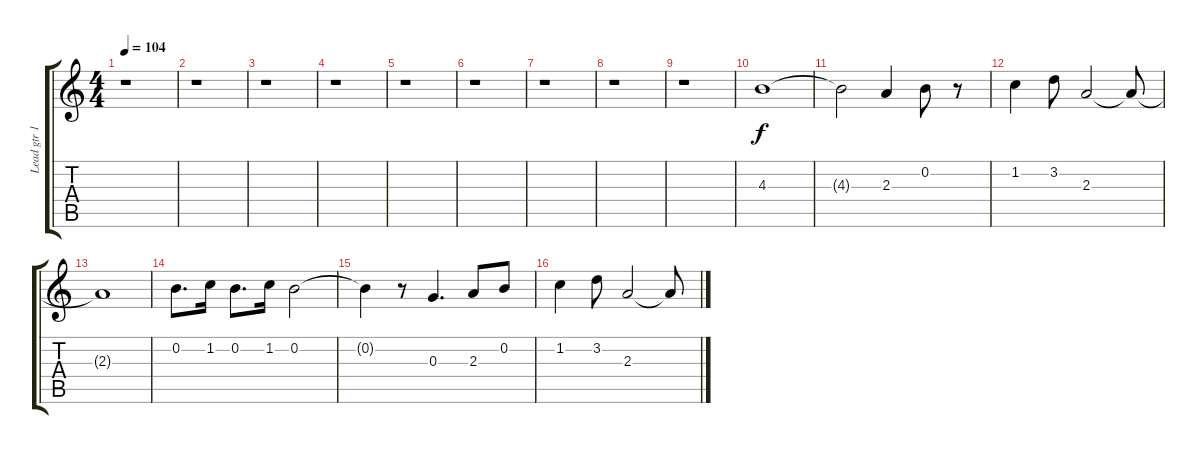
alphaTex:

\track ("Lead gtr 1" "Lead gtr 1") {instrument electricguitarjazz}
\staff {score tabs}
\tuning (E4 B3 G3 D3 A2 E2) {hide}
\ts (4 4)
\tempo 104
\clef g2
\ks c
r.1{dy f} |
r.1 |
r.1 |
r.1 |
r.1 |
r.1 |
r.1 |
r.1 |
r.1 |
4.3.1 |
4.3{t}.2 2.3.4 0.2.8 r.8 |
1.2.4 3.2.8 2.3.2 2.3{t}.8 |
2.3{t}.1 |
0.2.8{d} 1.2.16 0.2.8{d} 1.2.16 0.2.2 |
0.2{t}.4 r.8 0.3.4{d} 2.3.8 0.2.8 |
1.2.4 3.2.8 2.3.2 2.3{t}.8
